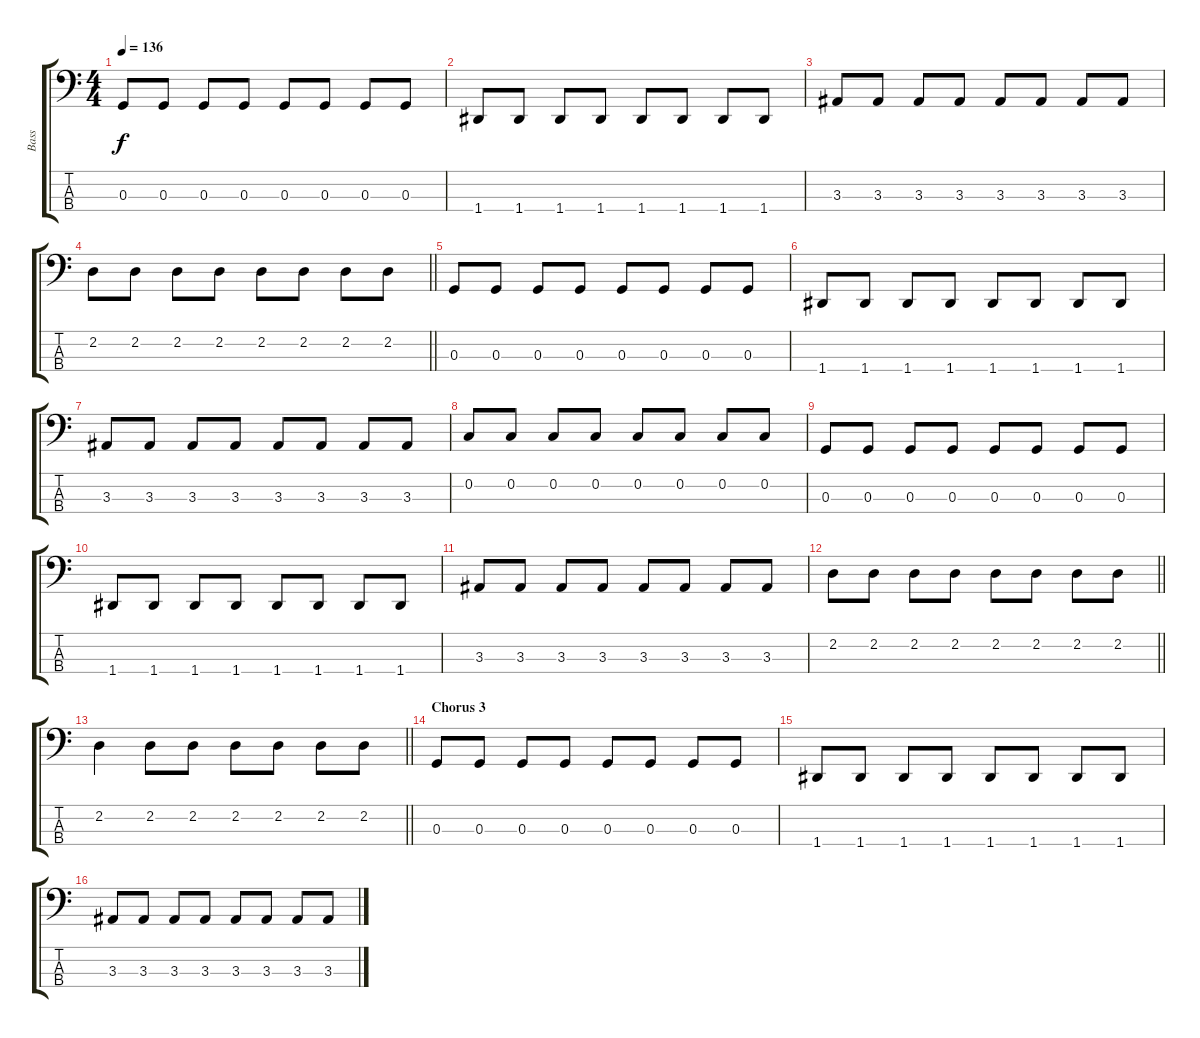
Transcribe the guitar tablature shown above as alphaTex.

\track ("Bass" "Bass") {instrument electricbassfinger}
\staff {score tabs}
\tuning (F2 C2 G1 D1) {hide}
\ts (4 4)
\tempo 136
\clef f4
\ks c
0.3.8{dy f} 0.3.8 0.3.8 0.3.8 0.3.8 0.3.8 0.3.8 0.3.8 |
1.4.8 1.4.8 1.4.8 1.4.8 1.4.8 1.4.8 1.4.8 1.4.8 |
3.3.8 3.3.8 3.3.8 3.3.8 3.3.8 3.3.8 3.3.8 3.3.8 |
\barLineRight lightlight
2.2.8 2.2.8 2.2.8 2.2.8 2.2.8 2.2.8 2.2.8 2.2.8 |
0.3.8 0.3.8 0.3.8 0.3.8 0.3.8 0.3.8 0.3.8 0.3.8 |
1.4.8 1.4.8 1.4.8 1.4.8 1.4.8 1.4.8 1.4.8 1.4.8 |
3.3.8 3.3.8 3.3.8 3.3.8 3.3.8 3.3.8 3.3.8 3.3.8 |
0.2.8 0.2.8 0.2.8 0.2.8 0.2.8 0.2.8 0.2.8 0.2.8 |
0.3.8 0.3.8 0.3.8 0.3.8 0.3.8 0.3.8 0.3.8 0.3.8 |
1.4.8 1.4.8 1.4.8 1.4.8 1.4.8 1.4.8 1.4.8 1.4.8 |
3.3.8 3.3.8 3.3.8 3.3.8 3.3.8 3.3.8 3.3.8 3.3.8 |
\barLineRight lightlight
2.2.8 2.2.8 2.2.8 2.2.8 2.2.8 2.2.8 2.2.8 2.2.8 |
\barLineRight lightlight
2.2.4 2.2.8 2.2.8 2.2.8 2.2.8 2.2.8 2.2.8 |
\section ("" "Chorus 3")
0.3.8 0.3.8 0.3.8 0.3.8 0.3.8 0.3.8 0.3.8 0.3.8 |
1.4.8 1.4.8 1.4.8 1.4.8 1.4.8 1.4.8 1.4.8 1.4.8 |
3.3.8 3.3.8 3.3.8 3.3.8 3.3.8 3.3.8 3.3.8 3.3.8
